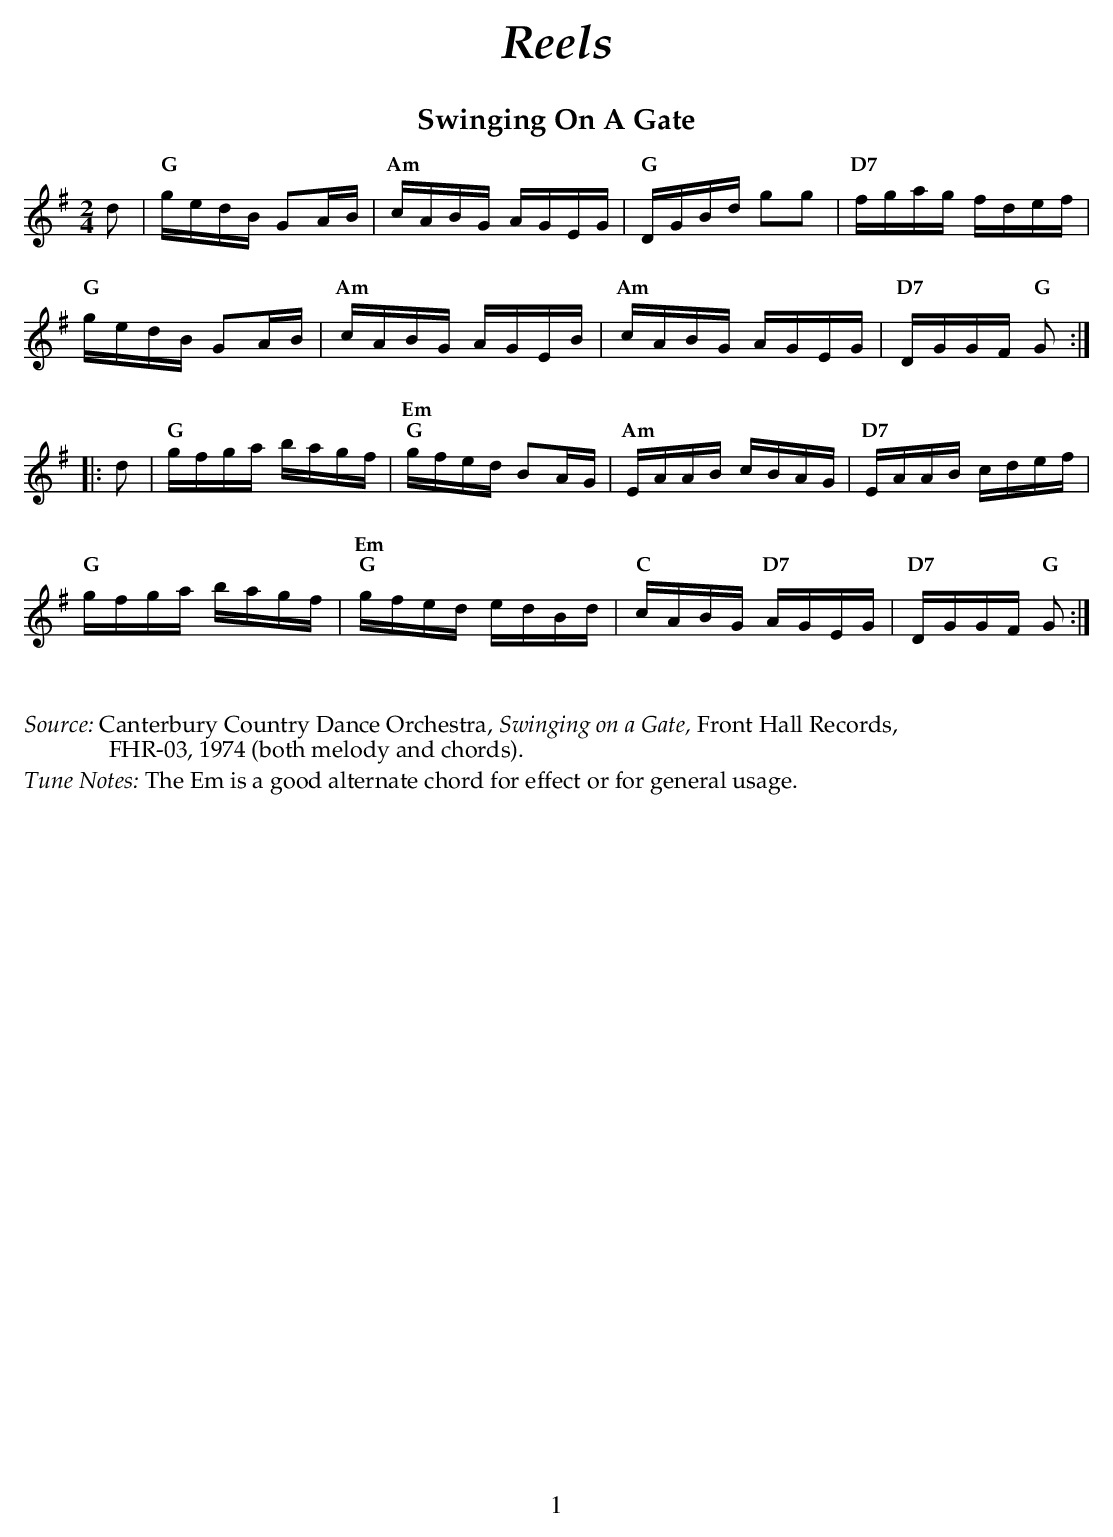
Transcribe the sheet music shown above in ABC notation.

X:1
T:Swinging On A Gate
M:2/4
L:1/16
K:G
  d2 |\
"G" gedB G2AB | "Am" cABG AGEG  | "G"  DGBd g2g2 | "D7" fgag fdef |
"G" gedB G2AB | "Am " cABG AGEB | "Am" cABG AGEG | "D7" DGGF "G" G2 :|
|:d2 |\
"G" gfga bagf | "Em;G" gfed B2AG | "Am" EAAB cBAG     | "D7"  EAAB cdef |
"G" gfga bagf | "Em;G" gfed edBd | "C" cABG "D7" AGEG | "D7" DGGF "G" G2 :|
